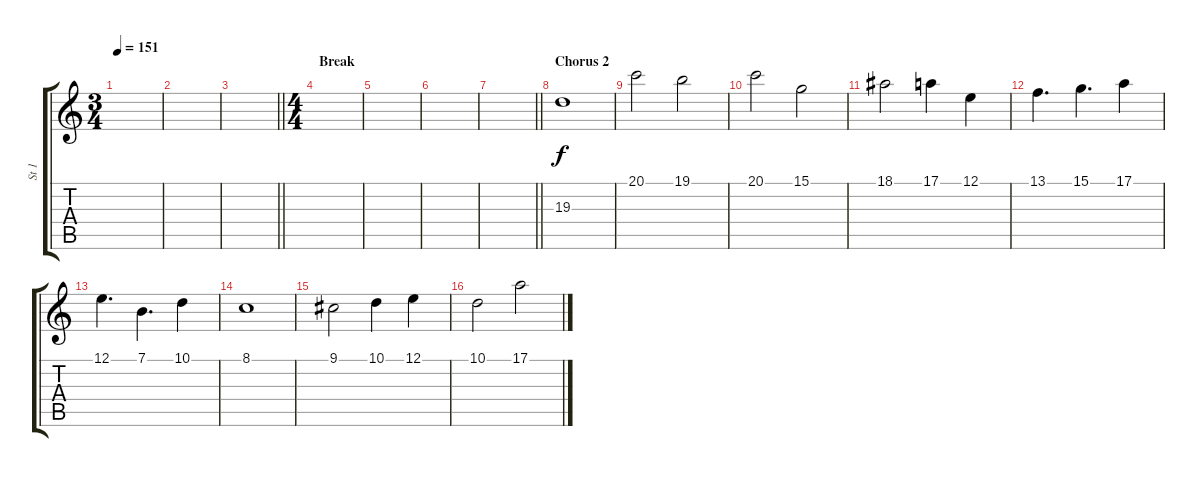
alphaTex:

\track ("St 1" "St 1") {instrument stringensemble1}
\staff {score tabs}
\tuning (E4 B3 G3 D3 A2 E2) {hide}
\ts (3 4)
\tempo 151
\clef g2
\ks c
|
|
\barLineRight lightlight
|
\ts (4 4)
\section ("" "Break")
|
|
|
\barLineRight lightlight
|
\section ("" "Chorus 2")
19.3.1 |
20.1.2 19.1.2 |
20.1.2 15.1.2 |
18.1.2 17.1.4 12.1.4 |
13.1.4{d} 15.1.4{d} 17.1.4 |
12.1.4{d} 7.1.4{d} 10.1.4 |
8.1.1 |
9.1.2 10.1.4 12.1.4 |
10.1.2 17.1.2
